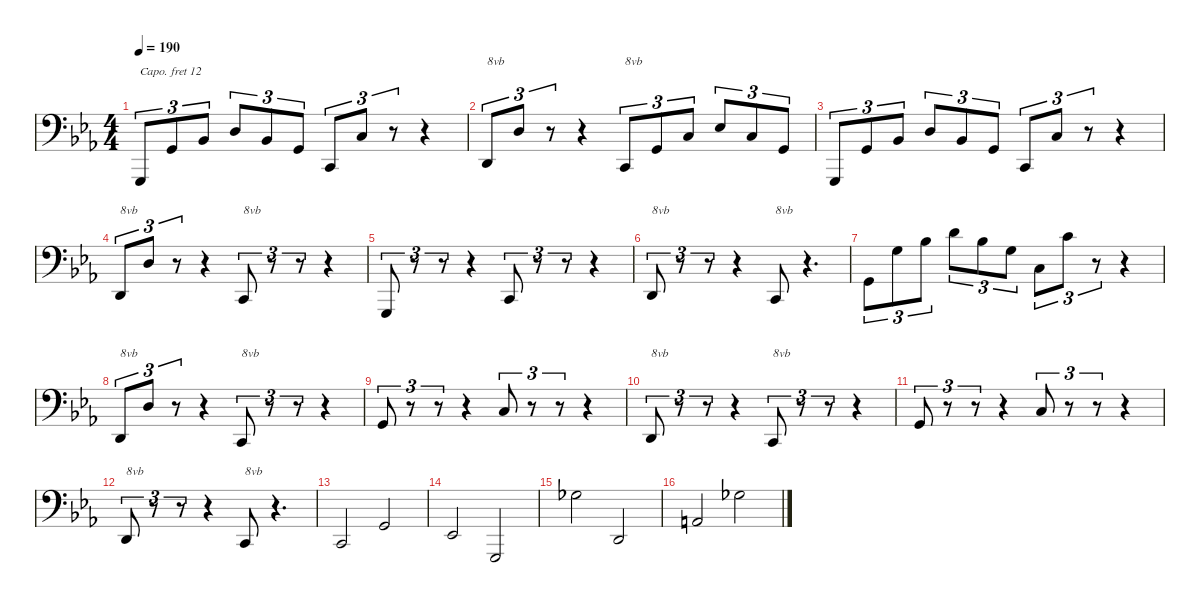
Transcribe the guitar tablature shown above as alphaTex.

\defaultSystemsLayout 4
\hideDynamics
\bracketExtendMode groupsimilarinstruments
\singleTrackTrackNamePolicy hidden
\multiTrackTrackNamePolicy hidden
\firstSystemTrackNameMode fullname
\otherSystemsTrackNameOrientation horizontal
\extendBarLines
\track ("Left Hand-bu" "pno.") {mute instrument acousticgrandpiano}
\staff {score}
\capo 12
\tuning (C3 G2 C2 G1 C1 G0 C-1)
\ts (4 4)
\tempo 190
\clef f4
\ks cminor
0.6{acc forcenatural}.8{tu (3 2) dy f} 0.4{acc forcenatural}.8{tu (3 2)} 3.4{acc b}.8{tu (3 2)} 2.3{acc forcenatural}.8{tu (3 2)} 3.4{acc b}.8{tu (3 2)} 0.4{acc forcenatural}.8{tu (3 2)} 0.5{acc forcenatural}.8{tu (3 2)} 0.3{acc forcenatural}.8{tu (3 2)} r.8{tu (3 2)} r.4 |
2.5{acc forcenatural}.8{tu (3 2) txt "8vb"} 2.3{acc forcenatural}.8{tu (3 2)} r.8{tu (3 2)} r.4 0.5{acc forcenatural}.8{tu (3 2) txt "8vb"} 0.4{acc forcenatural}.8{tu (3 2)} 0.3{acc forcenatural}.8{tu (3 2)} 3.3{acc b}.8{tu (3 2)} 0.3{acc forcenatural}.8{tu (3 2)} 0.4{acc forcenatural}.8{tu (3 2)} |
0.6{acc forcenatural}.8{tu (3 2)} 0.4{acc forcenatural}.8{tu (3 2)} 3.4{acc b}.8{tu (3 2)} 2.3{acc forcenatural}.8{tu (3 2)} 3.4{acc b}.8{tu (3 2)} 0.4{acc forcenatural}.8{tu (3 2)} 0.5{acc forcenatural}.8{tu (3 2)} 0.3{acc forcenatural}.8{tu (3 2)} r.8{tu (3 2)} r.4 |
2.5{acc forcenatural}.8{tu (3 2) txt "8vb"} 2.3{acc forcenatural}.8{tu (3 2)} r.8{tu (3 2)} r.4 0.5{acc forcenatural}.8{tu (3 2) txt "8vb"} r.8{tu (3 2)} r.8{tu (3 2)} r.4 |
0.6{acc forcenatural}.8{tu (3 2)} r.8{tu (3 2)} r.8{tu (3 2)} r.4 0.5{acc forcenatural}.8{tu (3 2)} r.8{tu (3 2)} r.8{tu (3 2)} r.4 |
2.5{acc forcenatural}.8{tu (3 2) txt "8vb"} r.8{tu (3 2)} r.8{tu (3 2)} r.4 0.5{acc forcenatural}.8{txt "8vb"} r.4{d} |
0.4{acc forcenatural}.8{tu (3 2)} 0.2{acc forcenatural}.8{tu (3 2)} 3.2{acc b}.8{tu (3 2)} 2.1{acc forcenatural}.8{tu (3 2)} 3.2{acc b}.8{tu (3 2)} 0.2{acc forcenatural}.8{tu (3 2)} 0.3{acc forcenatural}.8{tu (3 2)} 0.1{acc forcenatural}.8{tu (3 2)} r.8{tu (3 2)} r.4 |
2.5{acc forcenatural}.8{tu (3 2) txt "8vb"} 2.3{acc forcenatural}.8{tu (3 2)} r.8{tu (3 2)} r.4 0.5{acc forcenatural}.8{tu (3 2) txt "8vb"} r.8{tu (3 2)} r.8{tu (3 2)} r.4 |
0.4{acc forcenatural}.8{tu (3 2)} r.8{tu (3 2)} r.8{tu (3 2)} r.4 0.3{acc forcenatural}.8{tu (3 2)} r.8{tu (3 2)} r.8{tu (3 2)} r.4 |
2.5{acc forcenatural}.8{tu (3 2) txt "8vb"} r.8{tu (3 2)} r.8{tu (3 2)} r.4 0.5{acc forcenatural}.8{tu (3 2) txt "8vb"} r.8{tu (3 2)} r.8{tu (3 2)} r.4 |
0.4{acc forcenatural}.8{tu (3 2)} r.8{tu (3 2)} r.8{tu (3 2)} r.4 0.3{acc forcenatural}.8{tu (3 2)} r.8{tu (3 2)} r.8{tu (3 2)} r.4 |
2.5{acc forcenatural}.8{tu (3 2) txt "8vb"} r.8{tu (3 2)} r.8{tu (3 2)} r.4 0.5{acc forcenatural}.8{txt "8vb"} r.4{d} |
0.5{acc forcenatural}.2 0.4{acc forcenatural}.2 |
3.5{acc b}.2 0.6{acc forcenatural}.2 |
18.7{acc b}.2 2.5{acc forcenatural}.2 |
2.4{acc forcenatural}.2 18.7{acc b}.2
